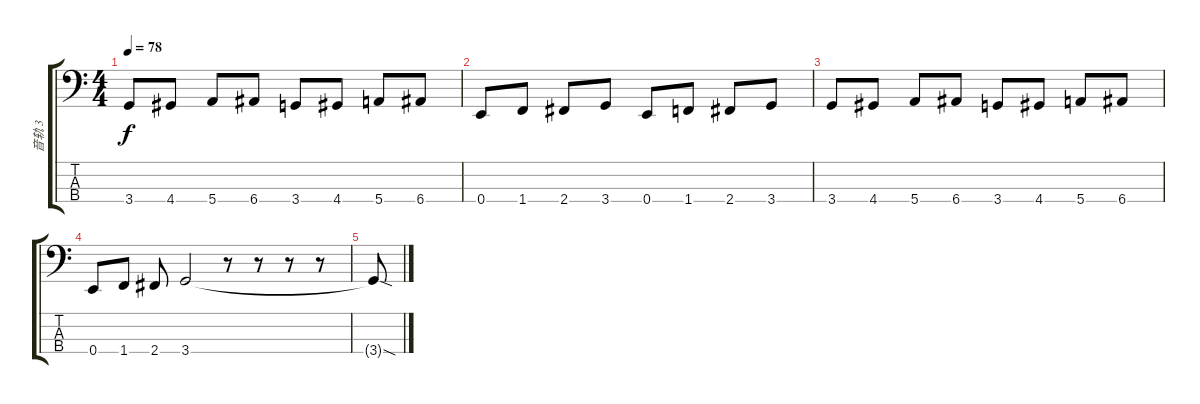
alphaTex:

\track ("音轨 3" "音轨 3") {instrument slapbass2}
\staff {score tabs}
\tuning (G2 D2 A1 E1) {hide}
\ts (4 4)
\tempo 78
\clef f4
\ks c
3.4.8{dy f} 4.4.8 5.4.8 6.4.8 3.4.8 4.4.8 5.4.8 6.4.8 |
0.4.8 1.4.8 2.4.8 3.4.8 0.4.8 1.4.8 2.4.8 3.4.8 |
3.4.8 4.4.8 5.4.8 6.4.8 3.4.8 4.4.8 5.4.8 6.4.8 |
0.4.8 1.4.8 2.4.8 3.4.2 r.8 r.8 r.8 r.8 |
3.4{sod t}.8
